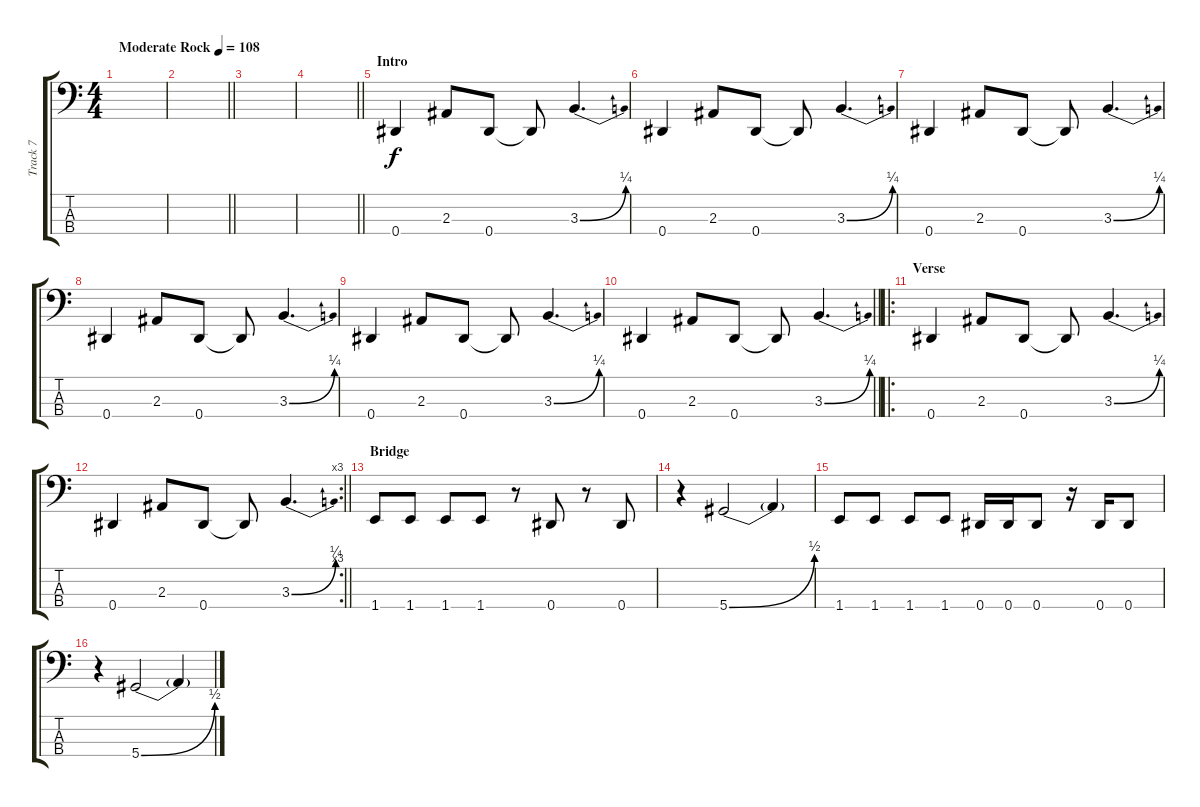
\track ("Track 7" "Track 7") {instrument electricbassfinger}
\staff {score tabs}
\tuning (Gb2 Db2 Ab1 Eb1) {hide}
\ts (4 4)
\tempo (108 "Moderate Rock")
\clef f4
\ks c
|
\barLineRight lightlight
|
|
\barLineRight lightlight
|
\section ("" "Intro")
0.4.4 2.3.8 0.4.8 0.4{t}.8 3.3{be (bend 0 0 60 1)}.4{d} |
0.4.4 2.3.8 0.4.8 0.4{t}.8 3.3{be (bend 0 0 60 1)}.4{d} |
0.4.4 2.3.8 0.4.8 0.4{t}.8 3.3{be (bend 0 0 60 1)}.4{d} |
0.4.4 2.3.8 0.4.8 0.4{t}.8 3.3{be (bend 0 0 60 1)}.4{d} |
0.4.4 2.3.8 0.4.8 0.4{t}.8 3.3{be (bend 0 0 60 1)}.4{d} |
\barLineRight lightlight
0.4.4 2.3.8 0.4.8 0.4{t}.8 3.3{be (bend 0 0 60 1)}.4{d} |
\ro
\section ("" "Verse")
0.4.4 2.3.8 0.4.8 0.4{t}.8 3.3{be (bend 0 0 60 1)}.4{d} |
\rc 3
\barLineRight lightlight
0.4.4 2.3.8 0.4.8 0.4{t}.8 3.3{be (bend 0 0 60 1)}.4{d} |
\section ("" "Bridge")
1.4.8 1.4.8 1.4.8 1.4.8 r.8 0.4.8 r.8 0.4.8 |
r.4 5.4{be (bend 0 0 60 2)}.2 5.4{t}.4 |
1.4.8 1.4.8 1.4.8 1.4.8 0.4.16 0.4.16 0.4.8 r.16 0.4.16 0.4.8 |
r.4 5.4{be (bend 0 0 60 2)}.2 5.4{t}.4
